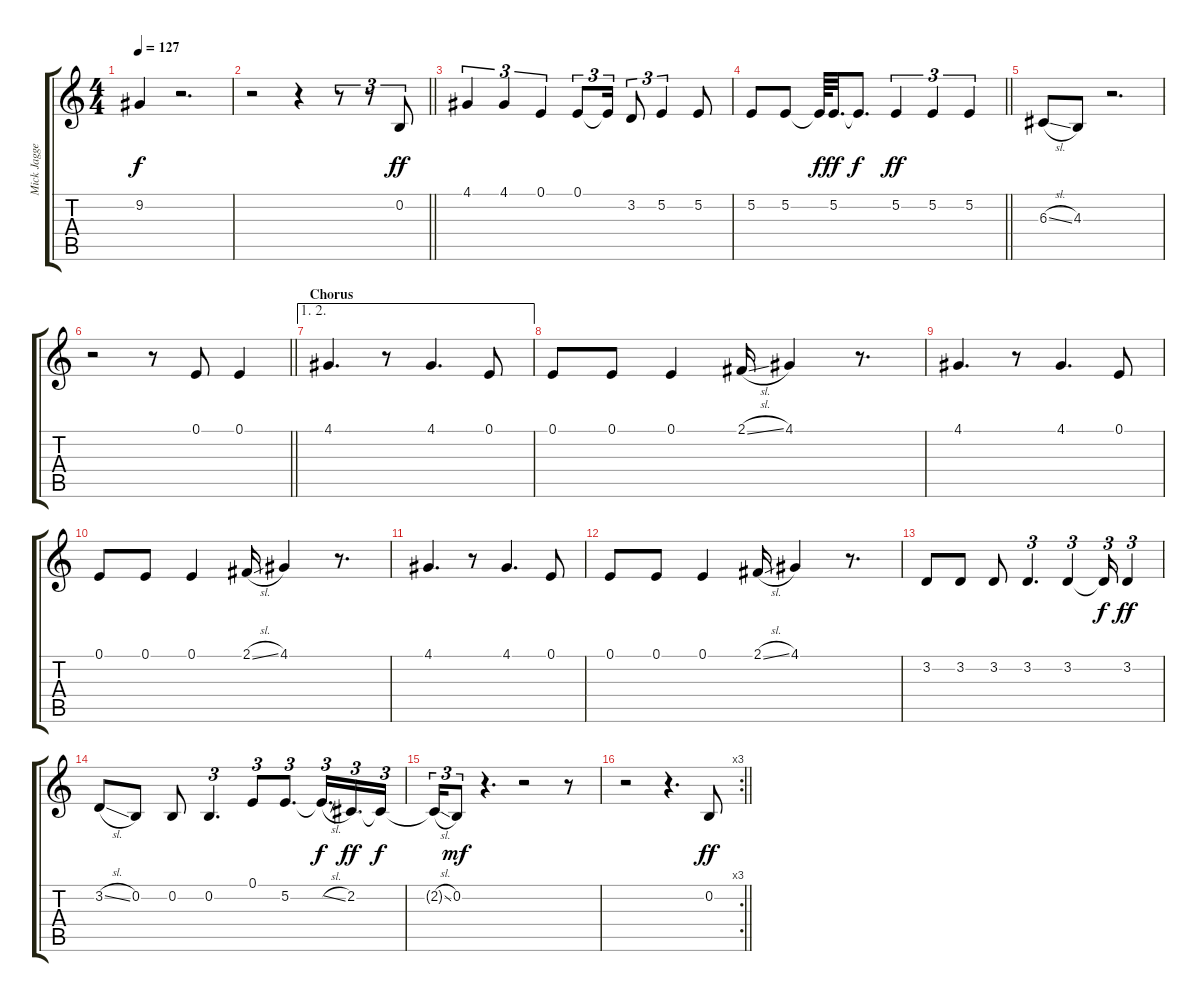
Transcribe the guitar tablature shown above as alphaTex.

\track ("Mick Jagger" "Mick Jagge") {instrument trombone}
\staff {score tabs}
\tuning (E4 B3 G3 D3 A2 E2) {hide}
\ts (4 4)
\tempo 127
\clef g2
\ks c
9.2{t}.4{dy f} r.2{d} |
\barLineRight lightlight
r.2 r.4 r.8{tu (3 2)} r.8{tu (3 2)} 0.2.8{tu (3 2) dy ff} |
4.1.4{tu (3 2)} 4.1.4{tu (3 2)} 0.1.4{tu (3 2)} 0.1.8{tu (3 2)} 0.1{t}.16{tu (3 2)} 3.2.8{tu (3 2)} 5.2.4{tu (3 2)} 5.2.8 |
\barLineRight lightlight
5.2.8 5.2.8 5.2{t}.64{dy f} 5.2.32{d dy ff} 5.2{t}.8{d dy f} 5.2.4{tu (3 2) dy ff} 5.2.4{tu (3 2)} 5.2.4{tu (3 2)} |
6.3{sl}.8 4.3.8 r.2{d} |
\barLineRight lightlight
r.2 r.8 0.1.8 0.1.4 |
\ae (1 2)
\section ("" "Chorus")
4.1.4{d} r.8 4.1.4{d} 0.1.8 |
0.1.8 0.1.8 0.1.4 2.1{sl}.16 4.1.4 r.8{d} |
4.1.4{d} r.8 4.1.4{d} 0.1.8 |
0.1.8 0.1.8 0.1.4 2.1{sl}.16 4.1.4 r.8{d} |
4.1.4{d} r.8 4.1.4{d} 0.1.8 |
0.1.8 0.1.8 0.1.4 2.1{sl}.16 4.1.4 r.8{d} |
3.2.8 3.2.8 3.2.8 3.2.4{d tu (3 2)} 3.2.4{tu (3 2)} 3.2{t}.16{tu (3 2) dy f} 3.2.4{tu (3 2) dy ff} |
3.2{sl}.8 0.2.8 0.2.8 0.2.4{d tu (3 2)} 0.1.8{tu (3 2)} 5.2.8{d tu (3 2)} 5.2{sl t}.16{d tu (3 2) dy f} 2.2.16{d tu (3 2) dy ff} 2.2{t}.16{tu (3 2) dy f} |
2.2{sl t}.16{tu (3 2)} 0.2.8{tu (3 2) dy mf} r.4{d tu (3 2)} r.2 r.8 |
\rc 3
\barLineRight lightlight
r.2 r.4{d} 0.2.8{dy ff}
